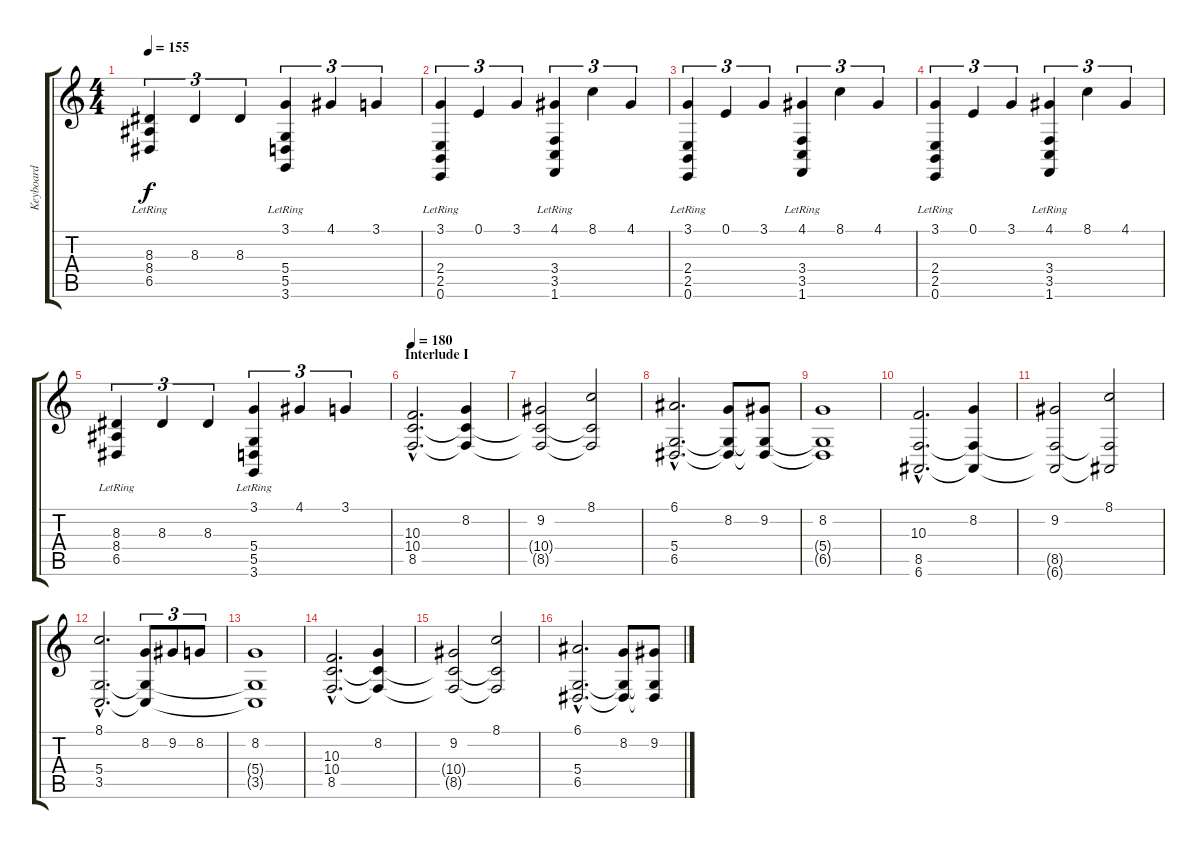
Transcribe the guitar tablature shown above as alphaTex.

\track ("Keyboard" "Keyboard") {instrument pad4choir}
\staff {score tabs}
\tuning (E4 B3 G3 D3 A2 E2) {hide}
\ts (4 4)
\tempo 155
\clef g2
\ks c
(8.3 8.4{lr} 6.5{lr}).4{tu (3 2) dy f} 8.3.4{tu (3 2)} 8.3.4{tu (3 2)} (3.1 5.4{lr} 5.5{lr} 3.6{lr}).4{tu (3 2)} 4.1.4{tu (3 2)} 3.1.4{tu (3 2)} |
(3.1 2.4{lr} 2.5{lr} 0.6{lr}).4{tu (3 2)} 0.1.4{tu (3 2)} 3.1.4{tu (3 2)} (4.1 3.4{lr} 3.5{lr} 1.6{lr}).4{tu (3 2)} 8.1.4{tu (3 2)} 4.1.4{tu (3 2)} |
(3.1 2.4{lr} 2.5{lr} 0.6{lr}).4{tu (3 2)} 0.1.4{tu (3 2)} 3.1.4{tu (3 2)} (4.1 3.4{lr} 3.5{lr} 1.6{lr}).4{tu (3 2)} 8.1.4{tu (3 2)} 4.1.4{tu (3 2)} |
(3.1 2.4{lr} 2.5{lr} 0.6{lr}).4{tu (3 2)} 0.1.4{tu (3 2)} 3.1.4{tu (3 2)} (4.1 3.4{lr} 3.5{lr} 1.6{lr}).4{tu (3 2)} 8.1.4{tu (3 2)} 4.1.4{tu (3 2)} |
(8.3 8.4{lr} 6.5{lr}).4{tu (3 2)} 8.3.4{tu (3 2)} 8.3.4{tu (3 2)} (3.1 5.4{lr} 5.5{lr} 3.6{lr}).4{tu (3 2)} 4.1.4{tu (3 2)} 3.1.4{tu (3 2)} |
\section ("" "Interlude I")
\tempo 180
(10.3{hac} 10.4{hac} 8.5{hac}).2{d volume 13} (8.2 10.4{t} 8.5{t}).4 |
(9.2 10.4{t} 8.5{t}).2 (8.1 10.4{t} 8.5{t}).2 |
(6.1{hac} 5.4{hac} 6.5{hac}).2{d} (8.2 5.4{t} 6.5{t}).8 (9.2 5.4{t} 6.5{t}).8 |
(8.2 5.4{t} 6.5{t}).1 |
(10.3{hac} 8.5{hac} 6.6{hac}).2{d} (8.2 8.5{t} 6.6{t}).4 |
(9.2 8.5{t} 6.6{t}).2 (8.1 8.5{t} 6.6{t}).2 |
(8.1{hac} 5.4{hac} 3.5{hac}).2{d} (8.2 5.4{t} 3.5{t}).8{tu (3 2)} 9.2.8{tu (3 2)} 8.2.8{tu (3 2)} |
(8.2 5.4{t} 3.5{t}).1 |
(10.3{hac} 10.4{hac} 8.5{hac}).2{d} (8.2 10.4{t} 8.5{t}).4 |
(9.2 10.4{t} 8.5{t}).2 (8.1 10.4{t} 8.5{t}).2 |
(6.1{hac} 5.4{hac} 6.5{hac}).2{d} (8.2 5.4{t} 6.5{t}).8 (9.2 5.4{t} 6.5{t}).8
